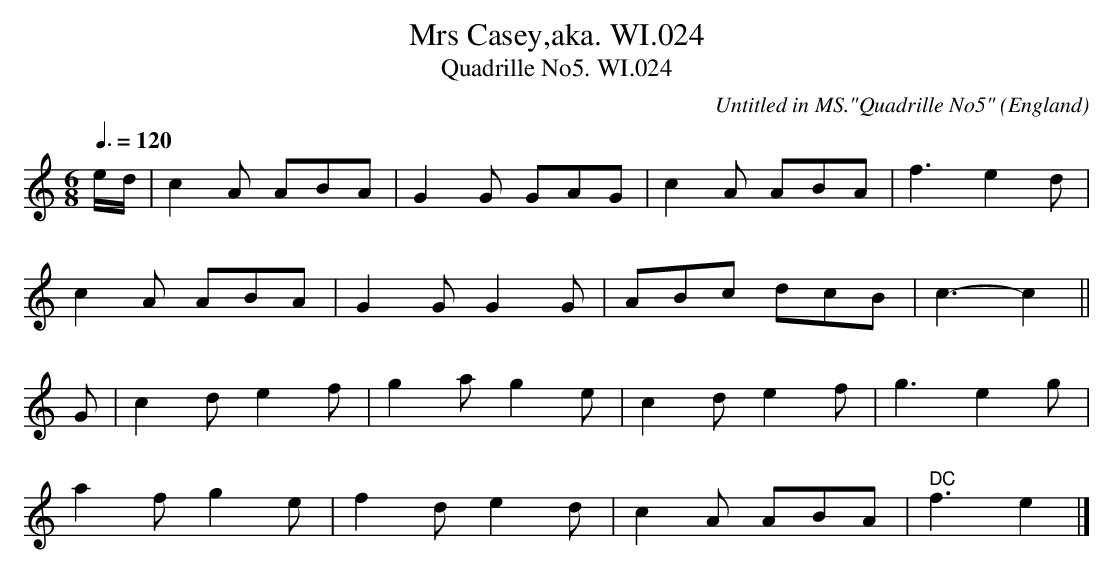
X:1
T:Mrs Casey,aka. WI.024
T:Quadrille No5. WI.024
C:Untitled in MS."Quadrille No5"
L:1/8
M:6/8
O:England
Q:3/8=120
K:C
e/d/|c2A ABA|G2G GAG|c2A ABA|f3 e2d|!
c2A ABA|G2G G2G|ABc dcB|c3-c2||!
G|c2d e2f|g2a g2e|c2d e2f|g3 e2g|!
a2f g2e|f2d e2d|c2A ABA|" DC"f3e2|]
